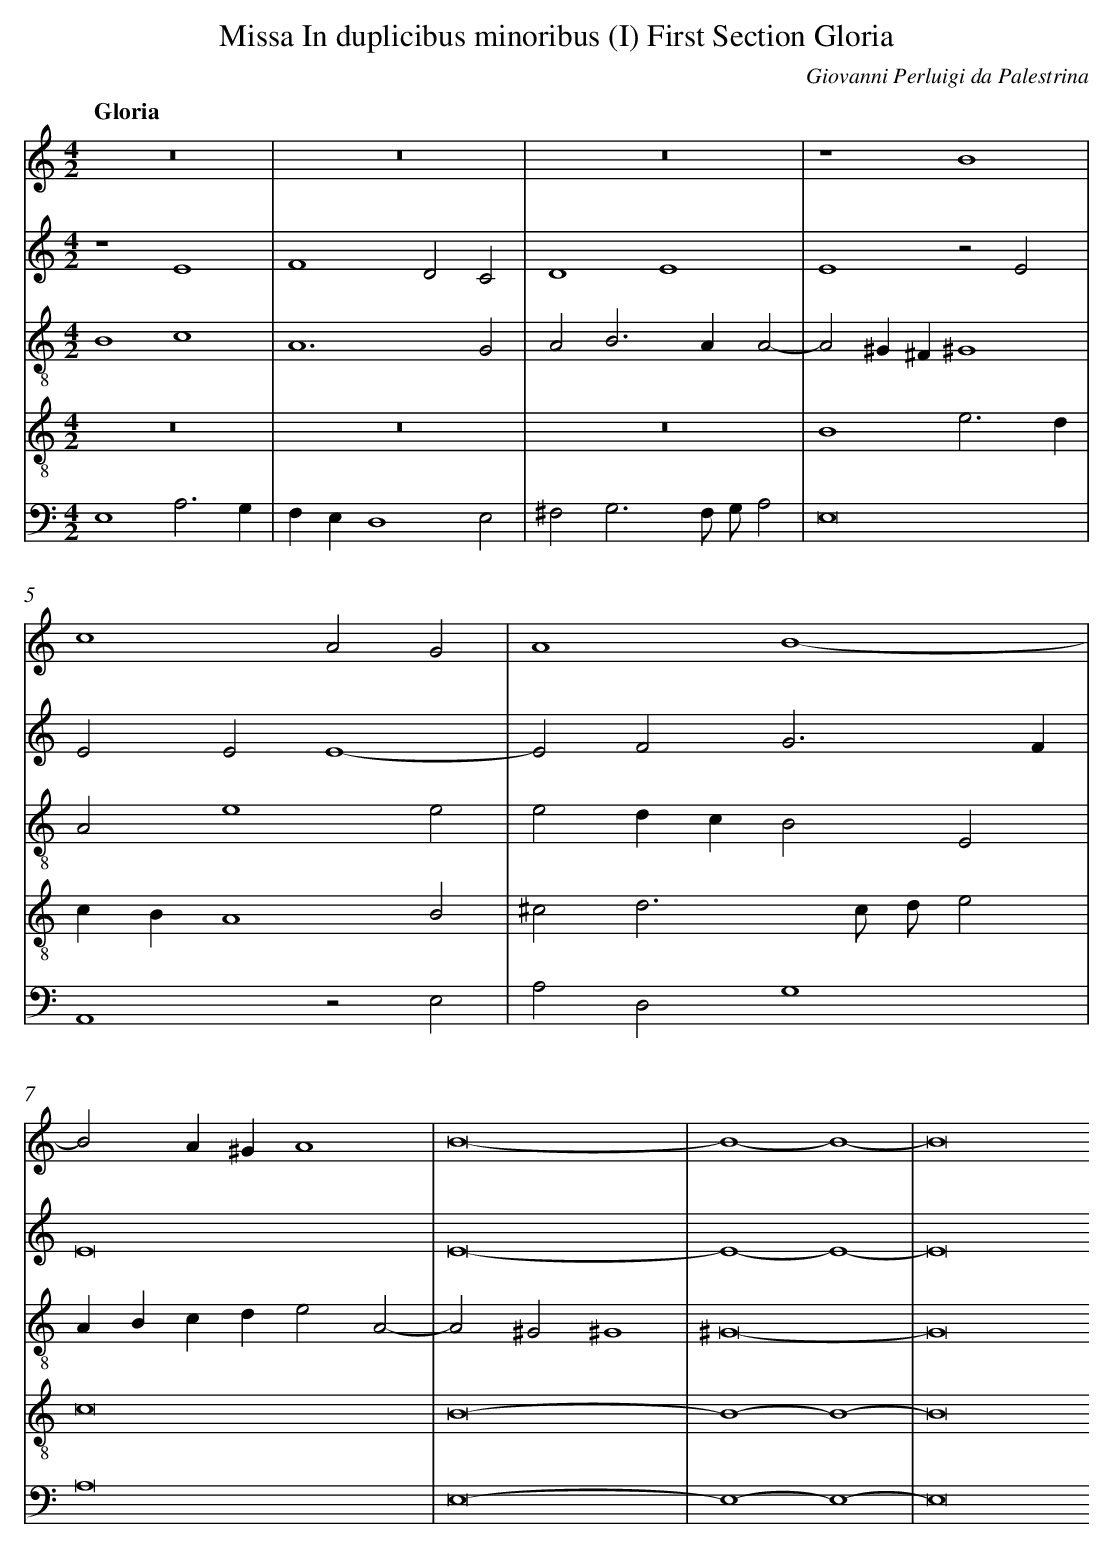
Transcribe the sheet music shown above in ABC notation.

X:1
T: Missa In duplicibus minoribus (I) First Section Gloria
C: Giovanni Perluigi da Palestrina
L: 1/4
M: 4/2
Q: "Gloria"
V: 1 clef=treble
V: 2 clef=treble
V: 3 clef=treble-8
V: 4 clef=treble-8
V: 5 clef=bass
K: C
[V:1] z8 |
[V:2] z4E4 |
[V:3] B4c4 |
[V:4] z8 |
[V:5] E,4A,3G, |
[V:1] z8 |
[V:2] F4D2C2 |
[V:3] A6G2 |
[V:4] z8 |
[V:5] F,E,D,4E,2 |
[V:1] z8 |
[V:2] D4E4 |
[V:3] A2B2>A2A2- |
[V:4] z8 |
[V:5] ^F,2G,3F,/ G,/A,2 |
[V:1] z4B4 |
[V:2] E4z2E2 |
[V:3] A2^G^F^G4 |
[V:4] B4e3d |
[V:5] E,8 |
[V:1] c4A2G2 |
[V:2] E2E2E4- |
[V:3] A2e4e2 |
[V:4] cBA4B2 |
[V:5] A,,4z2E,2 |
[V:1] A4B4- |
[V:2] E2F2G3F |
[V:3] e2dcB2E2 |
[V:4] ^c2d3c/ d/e2 |
[V:5] A,2D,2G,4 |
[V:1] B2A^GA4 |
[V:2] E8 |
[V:3] ABcde2A2- |
[V:4] c8 |
[V:5] A,8 |
[V:1] B8- |
[V:2] E8- |
[V:3] A2^G2^G4 |
[V:4] B8- |
[V:5] E,8- |
[V:1] B4-B4- |
[V:2] E4-E4- |
[V:3] ^G8- |
[V:4] B4-B4- |
[V:5] E,4-E,4- |
[V:1] B8
[V:2] E8
[V:3] G8
[V:4] B8
[V:5] E,8
